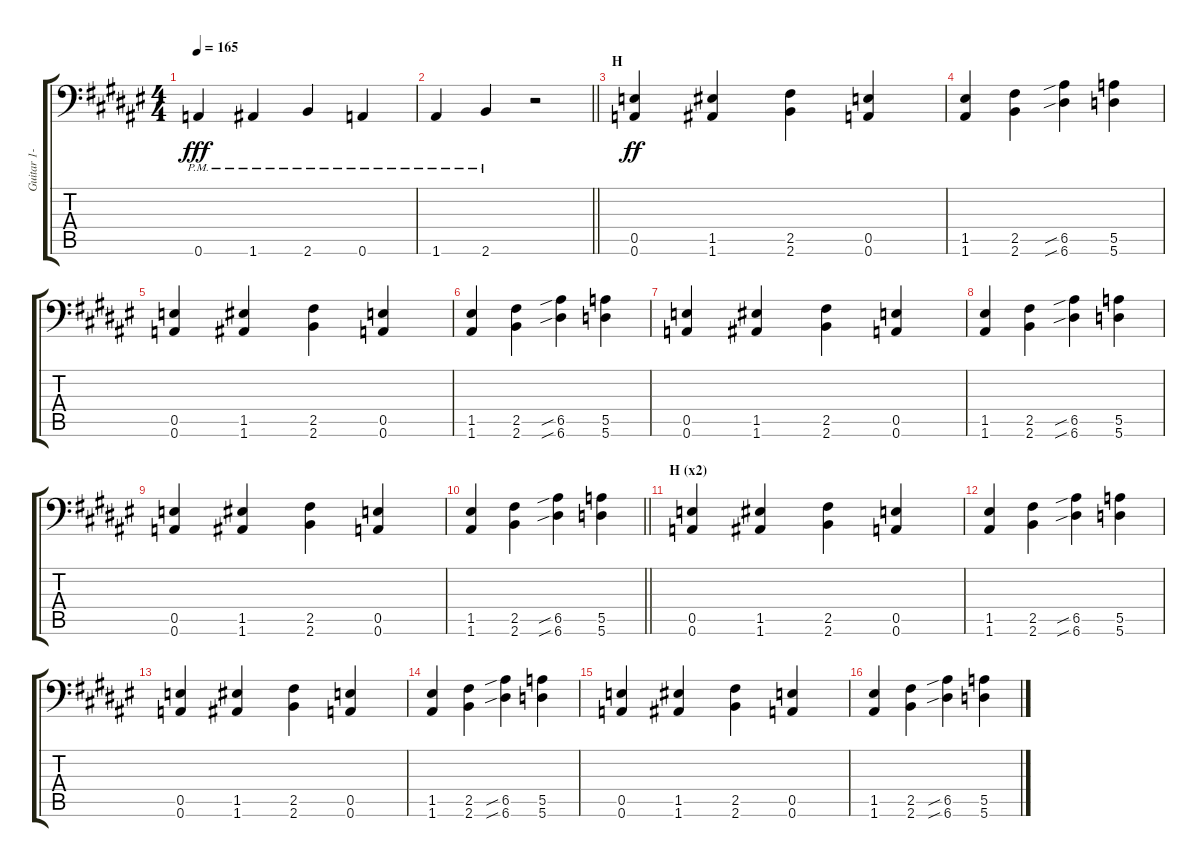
\track ("Guitar 1- Uruha" "Guitar 1- ") {instrument distortionguitar}
\staff {score tabs}
\tuning (B3 Gb3 D3 A2 E2 A1) {hide}
\ts (4 4)
\tempo 165
\clef f4
\ks f#
0.6{pm}.4{dy fff} 1.6{pm}.4 2.6{pm}.4 0.6{pm}.4 |
\barLineRight lightlight
1.6{pm}.4 2.6{pm}.4 r.2 |
\section ("" "H")
(0.5 0.6).4{dy ff volume 10} (1.5 1.6).4 (2.5 2.6).4 (0.5 0.6).4 |
(1.5 1.6).4 (2.5 2.6).4 (6.5{sib} 6.6{sib}).4 (5.5 5.6).4 |
(0.5 0.6).4 (1.5 1.6).4 (2.5 2.6).4 (0.5 0.6).4 |
(1.5 1.6).4 (2.5 2.6).4 (6.5{sib} 6.6{sib}).4 (5.5 5.6).4 |
(0.5 0.6).4 (1.5 1.6).4 (2.5 2.6).4 (0.5 0.6).4 |
(1.5 1.6).4 (2.5 2.6).4 (6.5{sib} 6.6{sib}).4 (5.5 5.6).4 |
(0.5 0.6).4 (1.5 1.6).4 (2.5 2.6).4 (0.5 0.6).4 |
\barLineRight lightlight
(1.5 1.6).4 (2.5 2.6).4 (6.5{sib} 6.6{sib}).4 (5.5 5.6).4 |
\section ("" "H (x2)")
(0.5 0.6).4 (1.5 1.6).4 (2.5 2.6).4 (0.5 0.6).4 |
(1.5 1.6).4 (2.5 2.6).4 (6.5{sib} 6.6{sib}).4 (5.5 5.6).4 |
(0.5 0.6).4 (1.5 1.6).4 (2.5 2.6).4 (0.5 0.6).4 |
(1.5 1.6).4 (2.5 2.6).4 (6.5{sib} 6.6{sib}).4 (5.5 5.6).4 |
(0.5 0.6).4 (1.5 1.6).4 (2.5 2.6).4 (0.5 0.6).4 |
(1.5 1.6).4 (2.5 2.6).4 (6.5{sib} 6.6{sib}).4 (5.5 5.6).4
